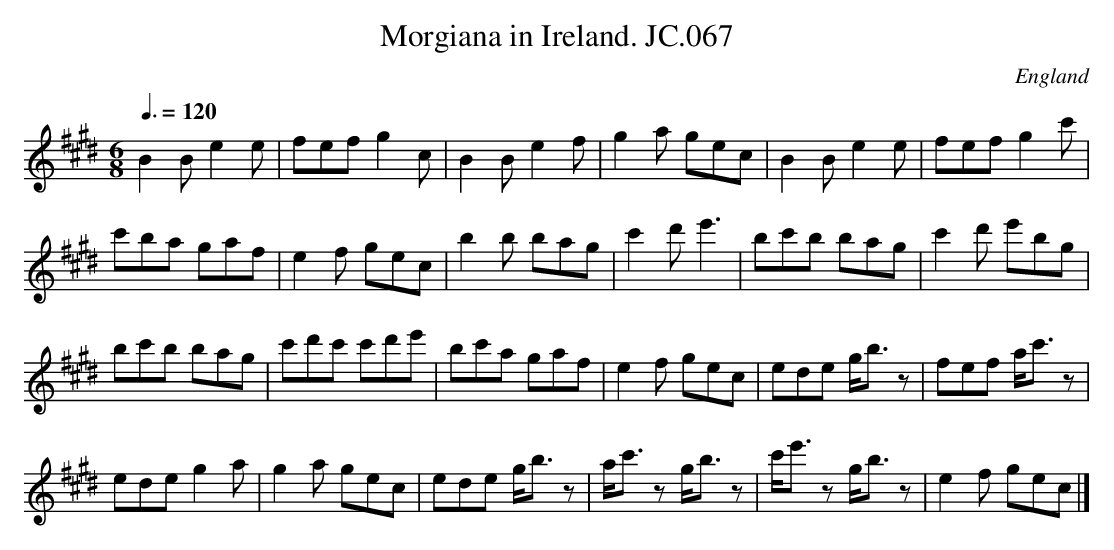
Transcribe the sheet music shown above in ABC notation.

X:1
T:Morgiana in Ireland. JC.067
L:1/8
M:6/8
O:England
Q:3/8=120
K:E
B2B e2e|fef g2c|B2B e2f|\
g2a gec|B2B e2e|fef g2c'|!
c'ba gaf|e2f gec|b2b bag|\
c'2d'e'3|bc'b bag|c'2d' e'bg|!
bc'b bag|c'd'c' c'd'e'|bc'a gaf|\
e2f gec|ede g<bz|fef a<c'z|!
ede g2a|g2a gec|ede g<bz|\
a<c'z g<bz|c'<e'z g<bz|e2f gec|]
